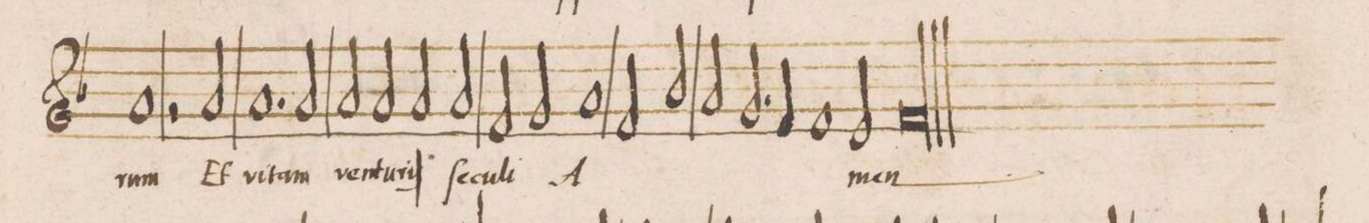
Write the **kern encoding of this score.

**kern	**text
*I"DISCANTVS	*
*clefG2	*
*k[b-]	*
*met(C|)	*
*M2/1	*
1a	-rum
2r	.
2a/	Et
=128	=128
1.a	vi-
2a/	-tam
=129	=129
2a/	ven-
2a/	-tu-
2a/	-ri
2a/	ſe-
=130	=130
2f/	-cu-
2g/	-li
1a	A-
=131	=131
2f/	.
2b-/	.
2a/	.
2.g/	.
=132-	=132-
4f/	.
1f	.
2e/	-men
=133-	=133-
00f/	.
==	==
*-	*-
